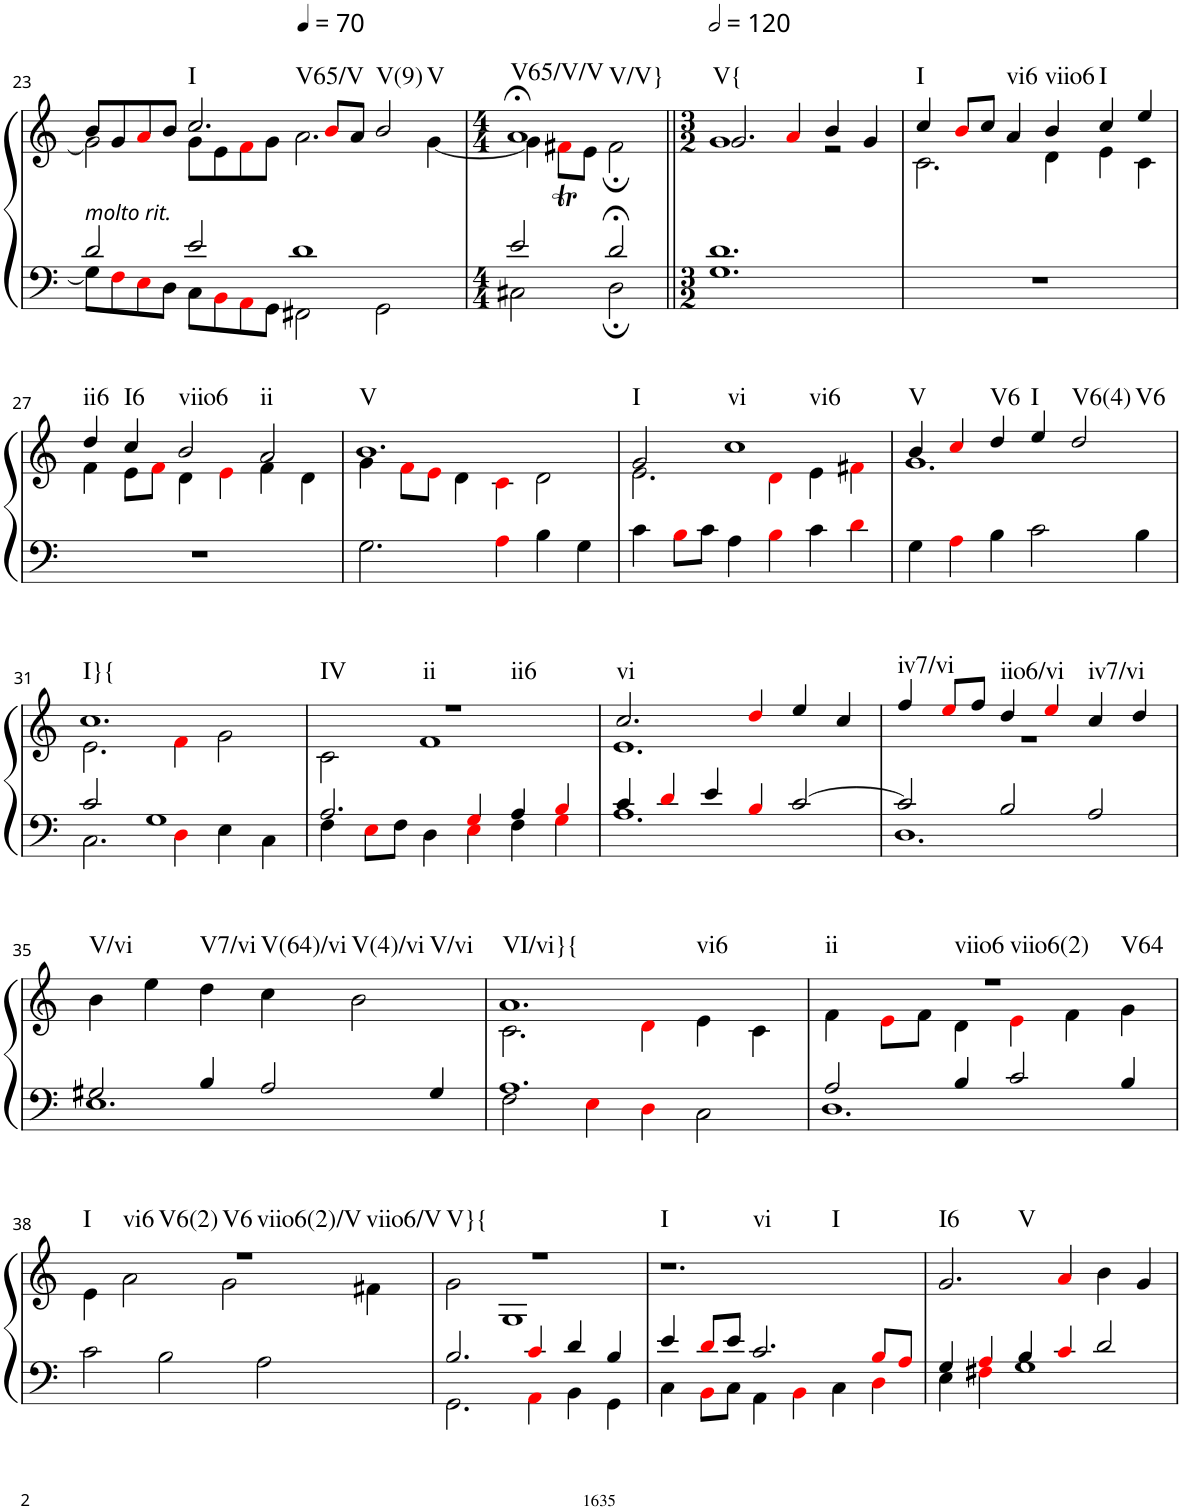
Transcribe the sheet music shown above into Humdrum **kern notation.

**kern	**kern	**harte
*part1	*part1	*part1
*staff2	*staff1	*
*I"Organ	*	*
!!LO:PB:g=z
*clefF4	*clefG2	*
*k[]	*k[]	*
*M8/4	*M8/4	*
=23	=23	=23
*^	*^	*
!	!	!LO:TX:b:i:t=molto rit.	!	!
2d/	8G\L]	8b/L	2g\]	.
.	8Fi\	8g/	.	.
.	8Ei\	8ai/	.	.
.	8D\J	8b/J	.	.
!	!	!	!	!LO:H:n=1:kt=I
!	!	!	!	!LO:H:n=2:kt=V65/V
2e/	8C\L	2.cc/	8g\L	N N
.	8BBi\	.	8e\	.
.	8AAi\	.	8fi\	.
.	8GG\J	.	8g\J	.
*	*	*MM70	*	*
1d	2FF#X\	.	2.a\	.
.	.	8bi/L	.	.
.	.	8a/J	.	.
!	!	!	!	!LO:H:n=1:kt=V(9)
!	!	!	!	!LO:H:n=2:kt=V
.	2GG\	2b/	.	N N
.	.	.	[4g\	.
=24	=24	=24	=24	=24
*M4/4	*	*M4/4	*	*
!	!	!	!	!LO:H:n=1:kt=V65/V/V
!	!	!	!	!LO:H:n=2:kt=V/V}
2e/	2C#X\	1a;<	4g\]	N N
.	.	.	8f#Xti\L	.
.	.	.	8e\J	.
2d;</	2D;\	.	2f#;\	.
=25||	=25||	=25||	=25||	=25||
*M3/2	*	*M3/2	*	*
*	*	*MM240	*	*
!	!	!	!	!LO:H:kt=V{
1.d	1.G	2.g/	1g	N
.	.	4ai/	.	.
.	.	4b/	2r	.
.	.	4g/	.	.
*v	*v	*	*	*
=26	=26	=26	=26
!	!	!	!LO:H:kt=I
1.r	4cc/	2.c\	N
.	8bi/L	.	.
.	8cc/J	.	.
!	!	!	!LO:H:kt=vi6
.	4a/	.	N
!	!	!	!LO:H:kt=viio6
.	4b/	4d\	N
!	!	!	!LO:H:kt=I
.	4cc/	4e\	N
.	4ee/	4c\	.
!!LO:LB:g=z	!!
=27	=27	=27	=27
!	!	!	!LO:H:kt=ii6
1.r	4dd/	4f\	N
!	!	!	!LO:H:kt=I6
.	4cc/	8e\L	N
.	.	8fi\J	.
!	!	!	!LO:H:kt=viio6
.	2b/	4d\	N
.	.	4ei\	.
!	!	!	!LO:H:kt=ii
.	2a/	4f\	N
.	.	4d\	.
=28	=28	=28	=28
!	!	!	!LO:H:kt=V
2.G\	1.b	4g\	N
.	.	8fi\L	.
.	.	8ei\J	.
.	.	4d\	.
4Ai\	.	4ci\	.
4B\	.	2d\	.
4G\	.	.	.
=29	=29	=29	=29
!	!	!	!LO:H:kt=I
4c\	2g/	2.e\	N
8Bi\L	.	.	.
8c\J	.	.	.
!	!	!	!LO:H:n=1:kt=vi
!	!	!	!LO:H:n=2:kt=vi6
4A\	1cc	.	N N
4Bi\	.	4di\	.
4c\	.	4e\	.
4di\	.	4f#Xi\	.
=30	=30	=30	=30
!	!	!	!LO:H:kt=V
4G\	4b/	1.g	N
4Ai\	4cci/	.	.
!	!	!	!LO:H:kt=V6
4B\	4dd/	.	N
!	!	!	!LO:H:kt=I
2c\	4ee/	.	N
!	!	!	!LO:H:n=1:kt=V6(4)
!	!	!	!LO:H:n=2:kt=V6
.	2dd/	.	N N
4B\	.	.	.
!!LO:LB:g=z	!!
=31	=31	=31	=31
*^	*	*	*
!	!	!	!	!LO:H:kt=I}{
2c/	2.C\	1.cc	2.e\	N
1G	.	.	.	.
.	4Di\	.	4fi\	.
.	4E\	.	2g\	.
.	4C\	.	.	.
=32	=32	=32	=32	=32
!	!	!	!	!LO:H:n=1:kt=IV
!	!	!	!	!LO:H:n=2:kt=ii
!	!	!	!	!LO:H:n=3:kt=ii6
2.A/	4F\	1.r	2c\	N N N
.	8Ei\L	.	.	.
.	8F\J	.	.	.
.	4D\	.	1f	.
4Gi/	4Ei\	.	.	.
4A/	4F\	.	.	.
4Bi/	4Gi\	.	.	.
=33	=33	=33	=33	=33
!	!	!	!	!LO:H:kt=vi
4c/	1.A	2.cc/	1.e	N
4di/	.	.	.	.
4e/	.	.	.	.
4Bi/	.	4ddi/	.	.
[2c/	.	4ee/	.	.
.	.	4cc/	.	.
=34	=34	=34	=34	=34
!	!	!	!	!LO:H:kt=iv7/vi
2c/]	1.D	4ff/	1.r	N
.	.	8eei/L	.	.
.	.	8ff/J	.	.
!	!	!	!	!LO:H:kt=iio6/vi
2B/	.	4dd/	.	N
.	.	4eei/	.	.
!	!	!	!	!LO:H:kt=iv7/vi
2A/	.	4cc/	.	N
.	.	4dd/	.	.
*	*	*v	*v	*
!!LO:LB:g=z
=35	=35	=35	=35
!	!	!	!LO:H:kt=V/vi
2G#X/	1.E	4b\	N
.	.	4ee\	.
!	!	!	!LO:H:kt=V7/vi
4B/	.	4dd\	N
!	!	!	!LO:H:kt=V(64)/vi
2A/	.	4cc\	N
!	!	!	!LO:H:n=1:kt=V(4)/vi
!	!	!	!LO:H:n=2:kt=V/vi
.	.	2b\	N N
4G#/	.	.	.
=36	=36	=36	=36
*	*	*^	*
!	!	!	!	!LO:H:n=1:kt=VI/vi}{
!	!	!	!	!LO:H:n=2:kt=vi6
1.A	2F\	1.a	2.c\	N N
.	4Ei\	.	.	.
.	4Di\	.	4di\	.
.	2C\	.	4e\	.
.	.	.	4c\	.
=37	=37	=37	=37	=37
!	!	!	!	!LO:H:n=1:kt=ii
!	!	!	!	!LO:H:n=2:kt=viio6
!	!	!	!	!LO:H:n=3:kt=viio6(2)
!	!	!	!	!LO:H:n=4:kt=V64
2A/	1.D	1.r	4f\	N N N N
.	.	.	8ei\L	.
.	.	.	8f\J	.
4B/	.	.	4d\	.
2c/	.	.	4ei\	.
.	.	.	4f\	.
4B/	.	.	4g\	.
*v	*v	*	*	*
!!LO:LB:g=z	!!
=38	=38	=38	=38
!	!	!	!LO:H:n=1:kt=I
!	!	!	!LO:H:n=2:kt=vi6
!	!	!	!LO:H:n=3:kt=V6(2)
!	!	!	!LO:H:n=4:kt=V6
!	!	!	!LO:H:n=5:kt=viio6(2)/V
!	!	!	!LO:H:n=6:kt=viio6/V
2c\	1.r	4e\	N N N N N N
.	.	2a\	.
2B\	.	.	.
.	.	2g\	.
2A\	.	.	.
.	.	4f#X\	.
=39	=39	=39	=39
*^	*	*	*
!	!	!	!	!LO:H:kt=V}{
2.B/	2.GG\	1.r	2g\	N
.	.	.	1G	.
4ci/	4AAi\	.	.	.
4d/	4BB\	.	.	.
4B/	4GG\	.	.	.
*	*	*v	*v	*
=40	=40	=40	=40
!	!	!	!LO:H:n=1:kt=I
!	!	!	!LO:H:n=2:kt=vi
!	!	!	!LO:H:n=3:kt=I
4e/	4C\	1.r	N N N
8di/L	8BBi\L	.	.
8e/J	8C\J	.	.
2.c/	4AA\	.	.
.	4BBi\	.	.
.	4C\	.	.
8Bi/L	4Di\	.	.
8Ai/J	.	.	.
=41	=41	=41	=41
!	!	!	!LO:H:n=1:kt=I6
!	!	!	!LO:H:n=2:kt=V
4G/	4E\	2.g/	N N
4Ai/	4F#Xi\	.	.
4B/	1G	.	.
4ci/	.	4ai/	.
2d/	.	4b\	.
.	.	4g/	.
*v	*v	*	*
=	=	=
*-	*-	*-
